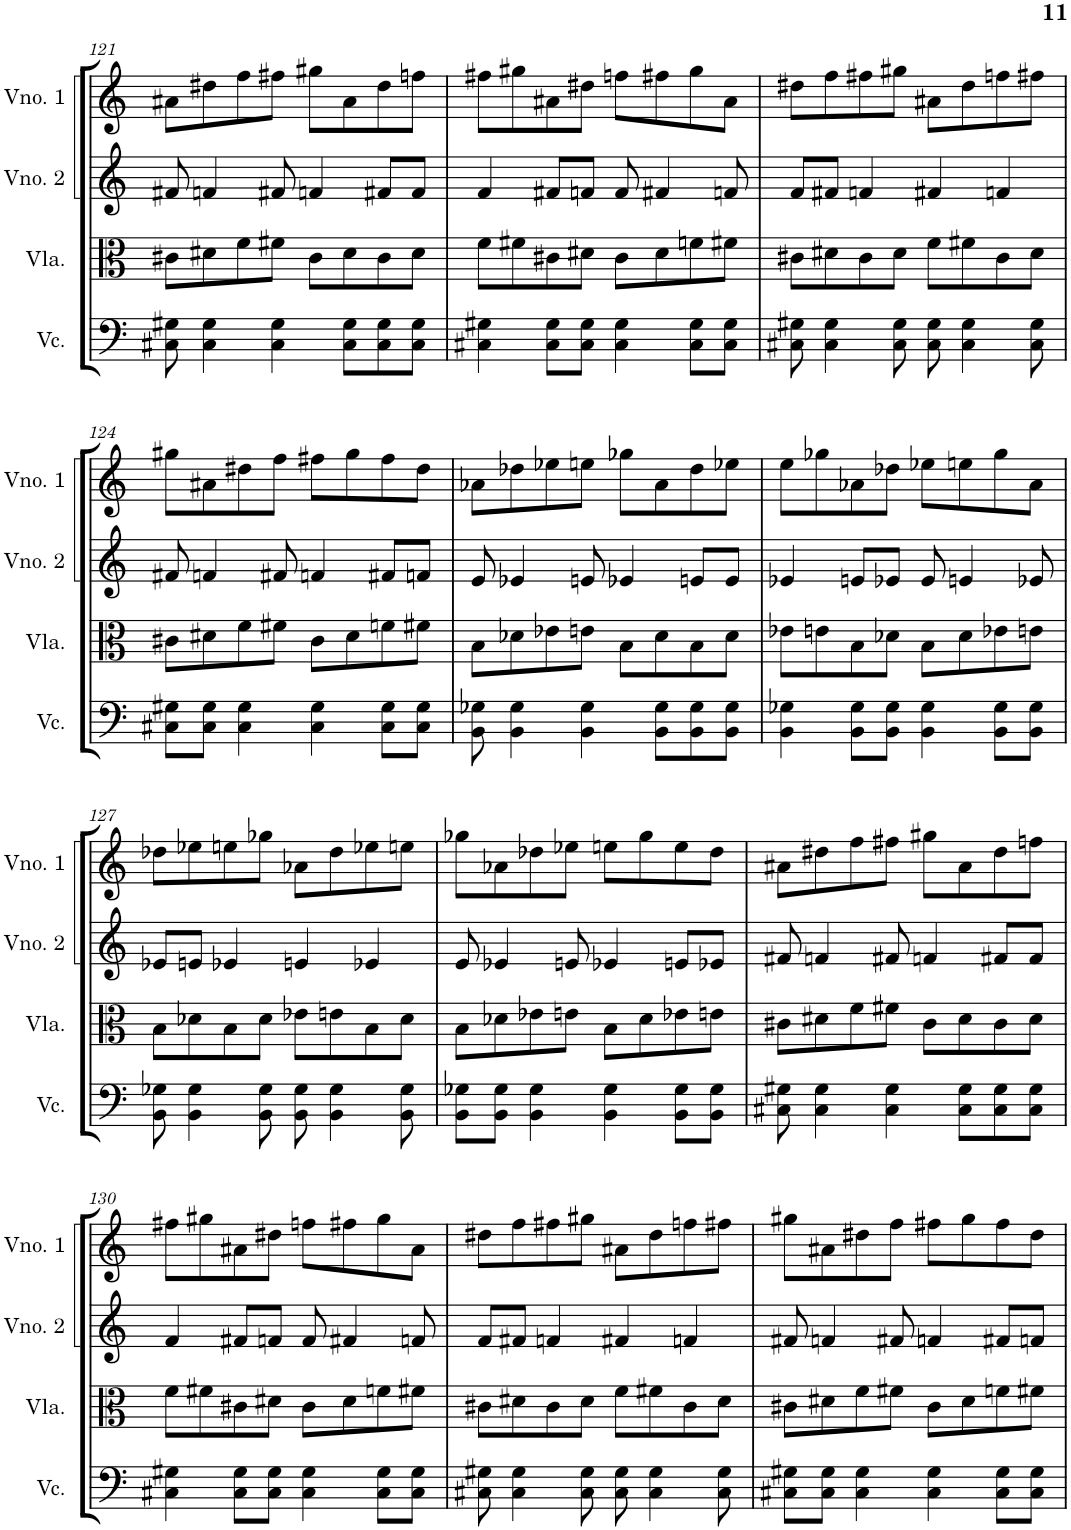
**kern	**kern	**kern	**kern
*part4	*part3	*part2	*part1
*staff4	*staff3	*staff2	*staff1
*I"Violoncelo	*I"Viola	*I"Violino 2	*I"Violino 1
*I'Vc.	*I'Vla.	*I'Vno. 2	*I'Vno. 1
!!LO:PB:g=z
*clefF4	*clefC3	*clefG2	*clefG2
*k[]	*k[]	*k[]	*k[]
*M4/4	*M4/4	*M4/4	*M4/4
=121	=121	=121	=121
8C#X\ 8G#X\	8c#X\L	8f#X/	8a#X\L
4C#\ 4G#\	8d#X\	4fn/	8dd#X\
.	8f\	.	8ff\
4C#\ 4G#\	8f#X\J	8f#X/	8ff#X\J
.	8c#\L	4fn/	8gg#X\L
8C#\ 8G#\L	8d#\	.	8a#\
8C#\ 8G#\	8c#\	8f#X/L	8dd#\
8C#\ 8G#\J	8d#\J	8f#/J	8ffn\J
=122	=122	=122	=122
4C#X\ 4G#X\	8f\L	4f/	8ff#X\L
.	8f#X\	.	8gg#X\
8C#\ 8G#\L	8c#X\	8f#X/L	8a#X\
8C#\ 8G#\J	8d#X\J	8fn/J	8dd#X\J
4C#\ 4G#\	8c#\L	8f/	8ffn\L
.	8d#\	4f#X/	8ff#X\
8C#\ 8G#\L	8fn\	.	8gg#\
8C#\ 8G#\J	8f#X\J	8fn/	8a#\J
=123	=123	=123	=123
8C#X\ 8G#X\	8c#X\L	8f/L	8dd#X\L
4C#\ 4G#\	8d#X\	8f#X/J	8ff\
.	8c#\	4fn/	8ff#X\
8C#\ 8G#\	8d#\J	.	8gg#X\J
8C#\ 8G#\	8f\L	4f#X/	8a#X\L
4C#\ 4G#\	8f#X\	.	8dd#\
.	8c#\	4fn/	8ffn\
8C#\ 8G#\	8d#\J	.	8ff#X\J
!!LO:LB:g=z
=124	=124	=124	=124
8C#X\ 8G#X\L	8c#X\L	8f#X/	8gg#X\L
8C#\ 8G#\J	8d#X\	4fn/	8a#X\
4C#\ 4G#\	8f\	.	8dd#X\
.	8f#X\J	8f#X/	8ff\J
4C#\ 4G#\	8c#\L	4fn/	8ff#X\L
.	8d#\	.	8gg#\
8C#\ 8G#\L	8fn\	8f#X/L	8ff#\
8C#\ 8G#\J	8f#X\J	8fn/J	8dd#\J
=125	=125	=125	=125
8BB\ 8G-X\	8B\L	8e/	8a-X\L
4BB\ 4G-\	8d-X\	4e-X/	8dd-X\
.	8e-X\	.	8ee-X\
4BB\ 4G-\	8en\J	8en/	8een\J
.	8B\L	4e-X/	8gg-X\L
8BB\ 8G-\L	8d-\	.	8a-\
8BB\ 8G-\	8B\	8en/L	8dd-\
8BB\ 8G-\J	8d-\J	8e/J	8ee-X\J
=126	=126	=126	=126
4BB\ 4G-X\	8e-X\L	4e-X/	8ee\L
.	8en\	.	8gg-X\
8BB\ 8G-\L	8B\	8en/L	8a-X\
8BB\ 8G-\J	8d-X\J	8e-X/J	8dd-X\J
4BB\ 4G-\	8B\L	8e-/	8ee-X\L
.	8d-\	4en/	8een\
8BB\ 8G-\L	8e-X\	.	8gg-\
8BB\ 8G-\J	8en\J	8e-X/	8a-\J
!!LO:LB:g=z
=127	=127	=127	=127
8BB\ 8G-X\	8B\L	8e-X/L	8dd-X\L
4BB\ 4G-\	8d-X\	8en/J	8ee-X\
.	8B\	4e-X/	8een\
8BB\ 8G-\	8d-\J	.	8gg-X\J
8BB\ 8G-\	8e-X\L	4en/	8a-X\L
4BB\ 4G-\	8en\	.	8dd-\
.	8B\	4e-X/	8ee-X\
8BB\ 8G-\	8d-\J	.	8een\J
=128	=128	=128	=128
8BB\ 8G-X\L	8B\L	8e/	8gg-X\L
8BB\ 8G-\J	8d-X\	4e-X/	8a-X\
4BB\ 4G-\	8e-X\	.	8dd-X\
.	8en\J	8en/	8ee-X\J
4BB\ 4G-\	8B\L	4e-X/	8een\L
.	8d-\	.	8gg-\
8BB\ 8G-\L	8e-X\	8en/L	8ee\
8BB\ 8G-\J	8en\J	8e-X/J	8dd-\J
=129	=129	=129	=129
8C#X\ 8G#X\	8c#X\L	8f#X/	8a#X\L
4C#\ 4G#\	8d#X\	4fn/	8dd#X\
.	8f\	.	8ff\
4C#\ 4G#\	8f#X\J	8f#X/	8ff#X\J
.	8c#\L	4fn/	8gg#X\L
8C#\ 8G#\L	8d#\	.	8a#\
8C#\ 8G#\	8c#\	8f#X/L	8dd#\
8C#\ 8G#\J	8d#\J	8f#/J	8ffn\J
!!LO:LB:g=z
=130	=130	=130	=130
4C#X\ 4G#X\	8f\L	4f/	8ff#X\L
.	8f#X\	.	8gg#X\
8C#\ 8G#\L	8c#X\	8f#X/L	8a#X\
8C#\ 8G#\J	8d#X\J	8fn/J	8dd#X\J
4C#\ 4G#\	8c#\L	8f/	8ffn\L
.	8d#\	4f#X/	8ff#X\
8C#\ 8G#\L	8fn\	.	8gg#\
8C#\ 8G#\J	8f#X\J	8fn/	8a#\J
=131	=131	=131	=131
8C#X\ 8G#X\	8c#X\L	8f/L	8dd#X\L
4C#\ 4G#\	8d#X\	8f#X/J	8ff\
.	8c#\	4fn/	8ff#X\
8C#\ 8G#\	8d#\J	.	8gg#X\J
8C#\ 8G#\	8f\L	4f#X/	8a#X\L
4C#\ 4G#\	8f#X\	.	8dd#\
.	8c#\	4fn/	8ffn\
8C#\ 8G#\	8d#\J	.	8ff#X\J
=132	=132	=132	=132
8C#X\ 8G#X\L	8c#X\L	8f#X/	8gg#X\L
8C#\ 8G#\J	8d#X\	4fn/	8a#X\
4C#\ 4G#\	8f\	.	8dd#X\
.	8f#X\J	8f#X/	8ff\J
4C#\ 4G#\	8c#\L	4fn/	8ff#X\L
.	8d#\	.	8gg#\
8C#\ 8G#\L	8fn\	8f#X/L	8ff#\
8C#\ 8G#\J	8f#X\J	8fn/J	8dd#\J
=	=	=	=
*-	*-	*-	*-
